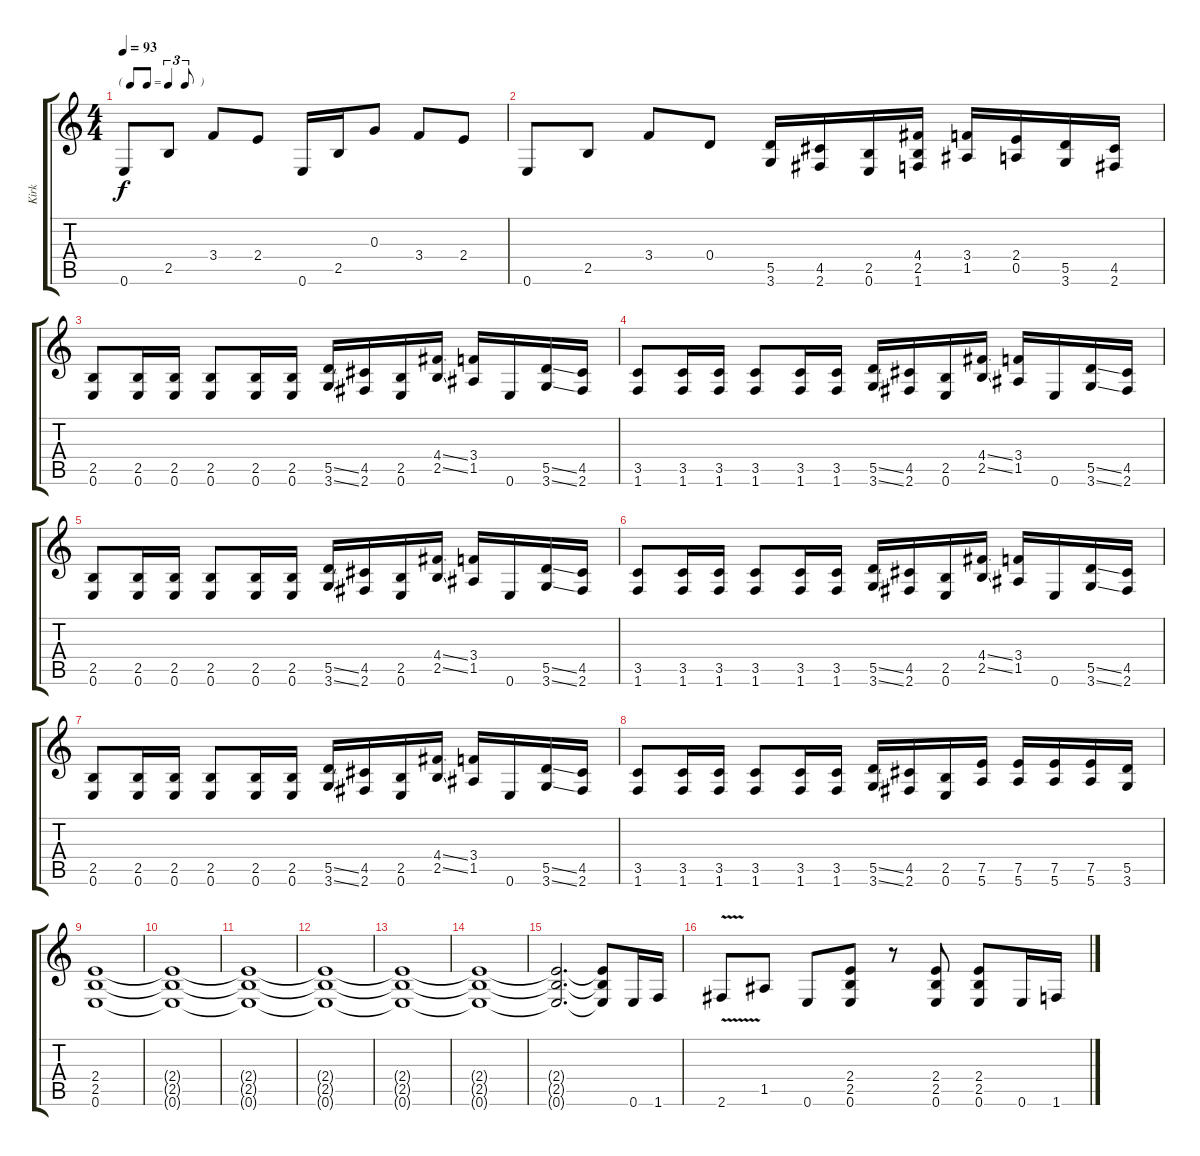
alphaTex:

\track ("Kirk" "Kirk") {instrument distortionguitar}
\staff {score tabs}
\tuning (E4 B3 G3 D3 A2 E2) {hide}
\ts (4 4)
\tf triplet8th
\tempo 93
\clef g2
\ks c
0.6.8{dy f} 2.5.8 3.4.8 2.4.8 0.6.16 2.5.16 0.3.8 3.4.8 2.4.8 |
0.6.8 2.5.8 3.4.8 0.4.8 (5.5 3.6).16 (4.5 2.6).16 (2.5 0.6).16 (4.4 2.5 1.6).16 (3.4 1.5).16 (2.4 0.5).16 (5.5 3.6).16 (4.5 2.6).16 |
(2.5 0.6).8 (2.5 0.6).16 (2.5 0.6).16 (2.5 0.6).8 (2.5 0.6).16 (2.5 0.6).16 (5.5{ss} 3.6{ss}).16 (4.5 2.6).16 (2.5 0.6).16 (4.4{ss} 2.5{ss}).16 (3.4 1.5).16 0.6.16 (5.5{ss} 3.6{ss}).16 (4.5 2.6).16 |
(3.5 1.6).8 (3.5 1.6).16 (3.5 1.6).16 (3.5 1.6).8 (3.5 1.6).16 (3.5 1.6).16 (5.5{ss} 3.6{ss}).16 (4.5 2.6).16 (2.5 0.6).16 (4.4{ss} 2.5{ss}).16 (3.4 1.5).16 0.6.16 (5.5{ss} 3.6{ss}).16 (4.5 2.6).16 |
(2.5 0.6).8 (2.5 0.6).16 (2.5 0.6).16 (2.5 0.6).8 (2.5 0.6).16 (2.5 0.6).16 (5.5{ss} 3.6{ss}).16 (4.5 2.6).16 (2.5 0.6).16 (4.4{ss} 2.5{ss}).16 (3.4 1.5).16 0.6.16 (5.5{ss} 3.6{ss}).16 (4.5 2.6).16 |
(3.5 1.6).8 (3.5 1.6).16 (3.5 1.6).16 (3.5 1.6).8 (3.5 1.6).16 (3.5 1.6).16 (5.5{ss} 3.6{ss}).16 (4.5 2.6).16 (2.5 0.6).16 (4.4{ss} 2.5{ss}).16 (3.4 1.5).16 0.6.16 (5.5{ss} 3.6{ss}).16 (4.5 2.6).16 |
(2.5 0.6).8 (2.5 0.6).16 (2.5 0.6).16 (2.5 0.6).8 (2.5 0.6).16 (2.5 0.6).16 (5.5{ss} 3.6{ss}).16 (4.5 2.6).16 (2.5 0.6).16 (4.4{ss} 2.5{ss}).16 (3.4 1.5).16 0.6.16 (5.5{ss} 3.6{ss}).16 (4.5 2.6).16 |
(3.5 1.6).8 (3.5 1.6).16 (3.5 1.6).16 (3.5 1.6).8 (3.5 1.6).16 (3.5 1.6).16 (5.5{ss} 3.6{ss}).16 (4.5 2.6).16 (2.5 0.6).16 (7.5 5.6).16 (7.5 5.6).16 (7.5 5.6).16 (7.5 5.6).16 (5.5 3.6).16 |
(2.4 2.5 0.6).1 |
(2.4{t} 2.5{t} 0.6{t}).1 |
(2.4{t} 2.5{t} 0.6{t}).1 |
(2.4{t} 2.5{t} 0.6{t}).1 |
(2.4{t} 2.5{t} 0.6{t}).1 |
(2.4{t} 2.5{t} 0.6{t}).1 |
(2.4{t} 2.5{t} 0.6{t}).2{d} (2.4{t} 2.5{t} 0.6{t}).8 0.6.16 1.6.16 |
2.6{v}.8 1.5.8 0.6.8 (2.4 2.5 0.6).8 r.8 (2.4 2.5 0.6).8 (2.4 2.5 0.6).8 0.6.16 1.6.16
